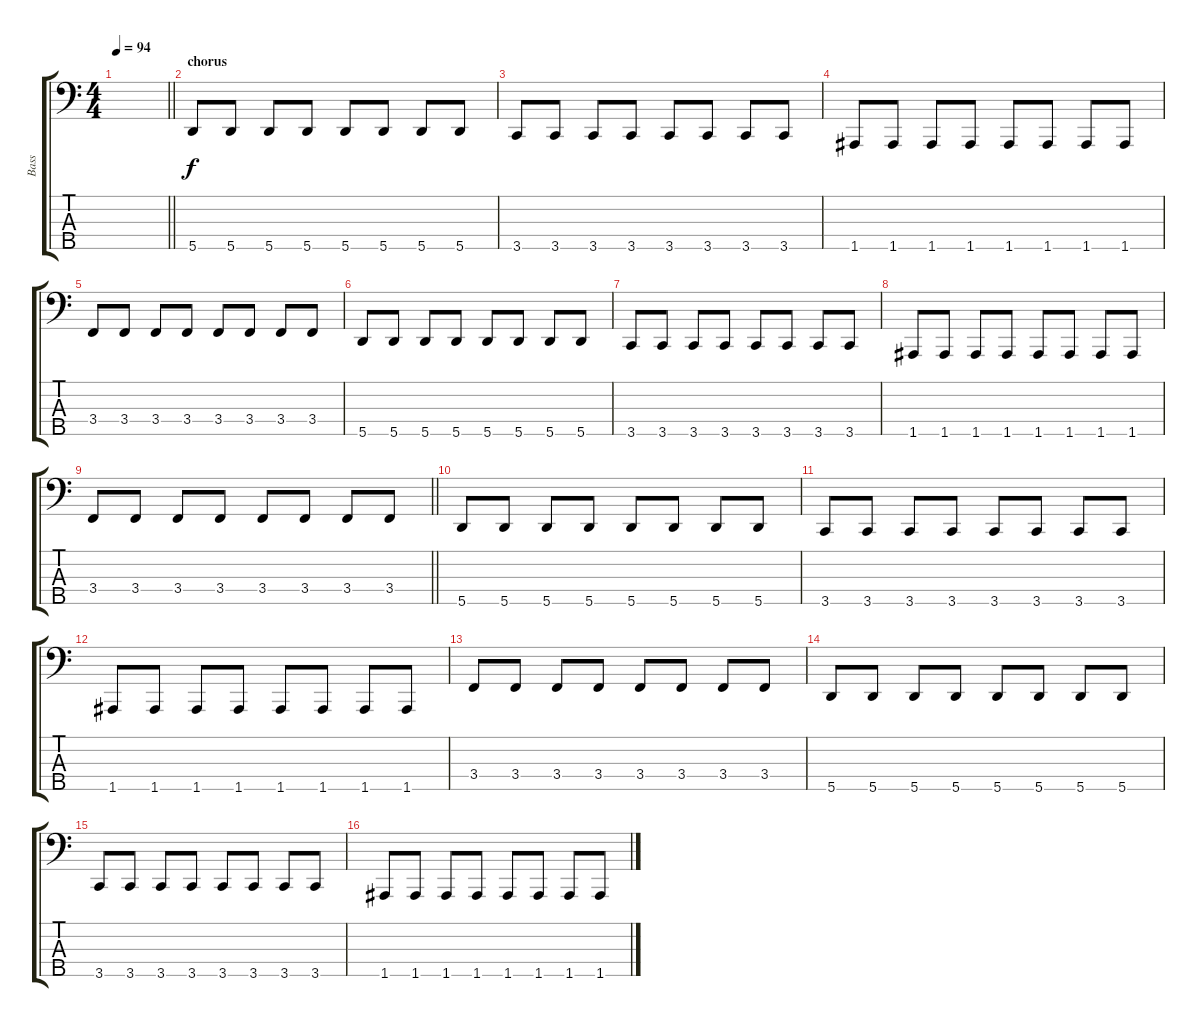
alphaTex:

\track ("Bass" "Bass") {instrument slapbass1}
\staff {score tabs}
\tuning (F2 C2 G1 D1 A0) {hide}
\ts (4 4)
\tempo 94
\clef f4
\barLineRight lightlight
\ks c
|
\section ("" "chorus")
5.5.8 5.5.8 5.5.8 5.5.8 5.5.8 5.5.8 5.5.8 5.5.8 |
3.5.8 3.5.8 3.5.8 3.5.8 3.5.8 3.5.8 3.5.8 3.5.8 |
1.5.8 1.5.8 1.5.8 1.5.8 1.5.8 1.5.8 1.5.8 1.5.8 |
3.4.8 3.4.8 3.4.8 3.4.8 3.4.8 3.4.8 3.4.8 3.4.8 |
5.5.8 5.5.8 5.5.8 5.5.8 5.5.8 5.5.8 5.5.8 5.5.8 |
3.5.8 3.5.8 3.5.8 3.5.8 3.5.8 3.5.8 3.5.8 3.5.8 |
1.5.8 1.5.8 1.5.8 1.5.8 1.5.8 1.5.8 1.5.8 1.5.8 |
\barLineRight lightlight
3.4.8 3.4.8 3.4.8 3.4.8 3.4.8 3.4.8 3.4.8 3.4.8 |
5.5.8 5.5.8 5.5.8 5.5.8 5.5.8 5.5.8 5.5.8 5.5.8 |
3.5.8 3.5.8 3.5.8 3.5.8 3.5.8 3.5.8 3.5.8 3.5.8 |
1.5.8 1.5.8 1.5.8 1.5.8 1.5.8 1.5.8 1.5.8 1.5.8 |
3.4.8 3.4.8 3.4.8 3.4.8 3.4.8 3.4.8 3.4.8 3.4.8 |
5.5.8 5.5.8 5.5.8 5.5.8 5.5.8 5.5.8 5.5.8 5.5.8 |
3.5.8 3.5.8 3.5.8 3.5.8 3.5.8 3.5.8 3.5.8 3.5.8 |
1.5.8 1.5.8 1.5.8 1.5.8 1.5.8 1.5.8 1.5.8 1.5.8
